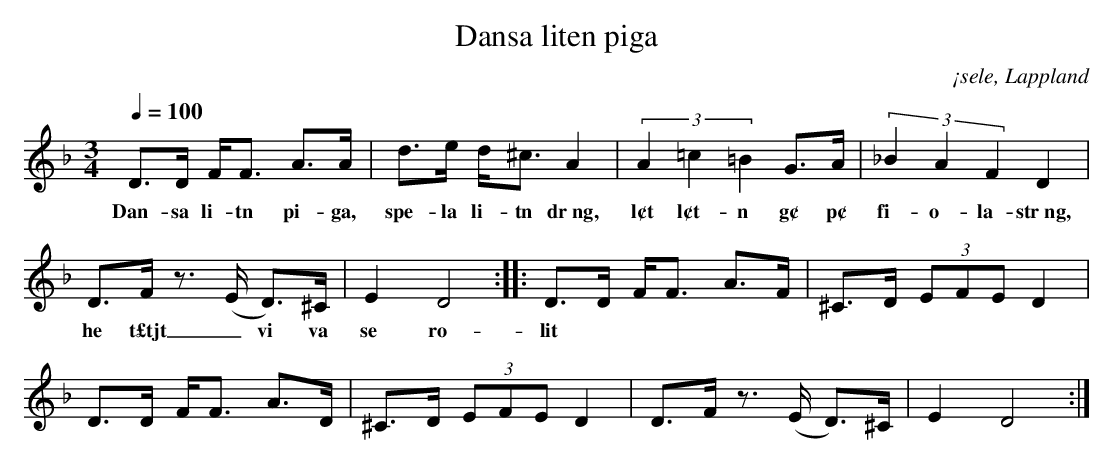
X:1
T:Dansa liten piga
O:¡sele, Lappland
Q:1/4=100
M:3/4
L:1/8
K:Dm
D>D F<F A>A | d>e d<^c A2 | (3A2=c2=B2 G>A | (3_B2A2F2 D2 |
w:Dan-sa li-tn pi-ga, spe-la li-tn dr ng, l¢t l¢t-n g¢ p¢ fi-o-la-str ng,
D>F  z>(E D)>^C | E2 D4 :: D>D F<F A>F | ^C>D (3EFE D2 |
w:he t£tjt_ vi va se ro-lit
D>D F<F A>D | ^C>D (3EFE D2 | D>F- z>(E D)>^C | E2 D4 :|
